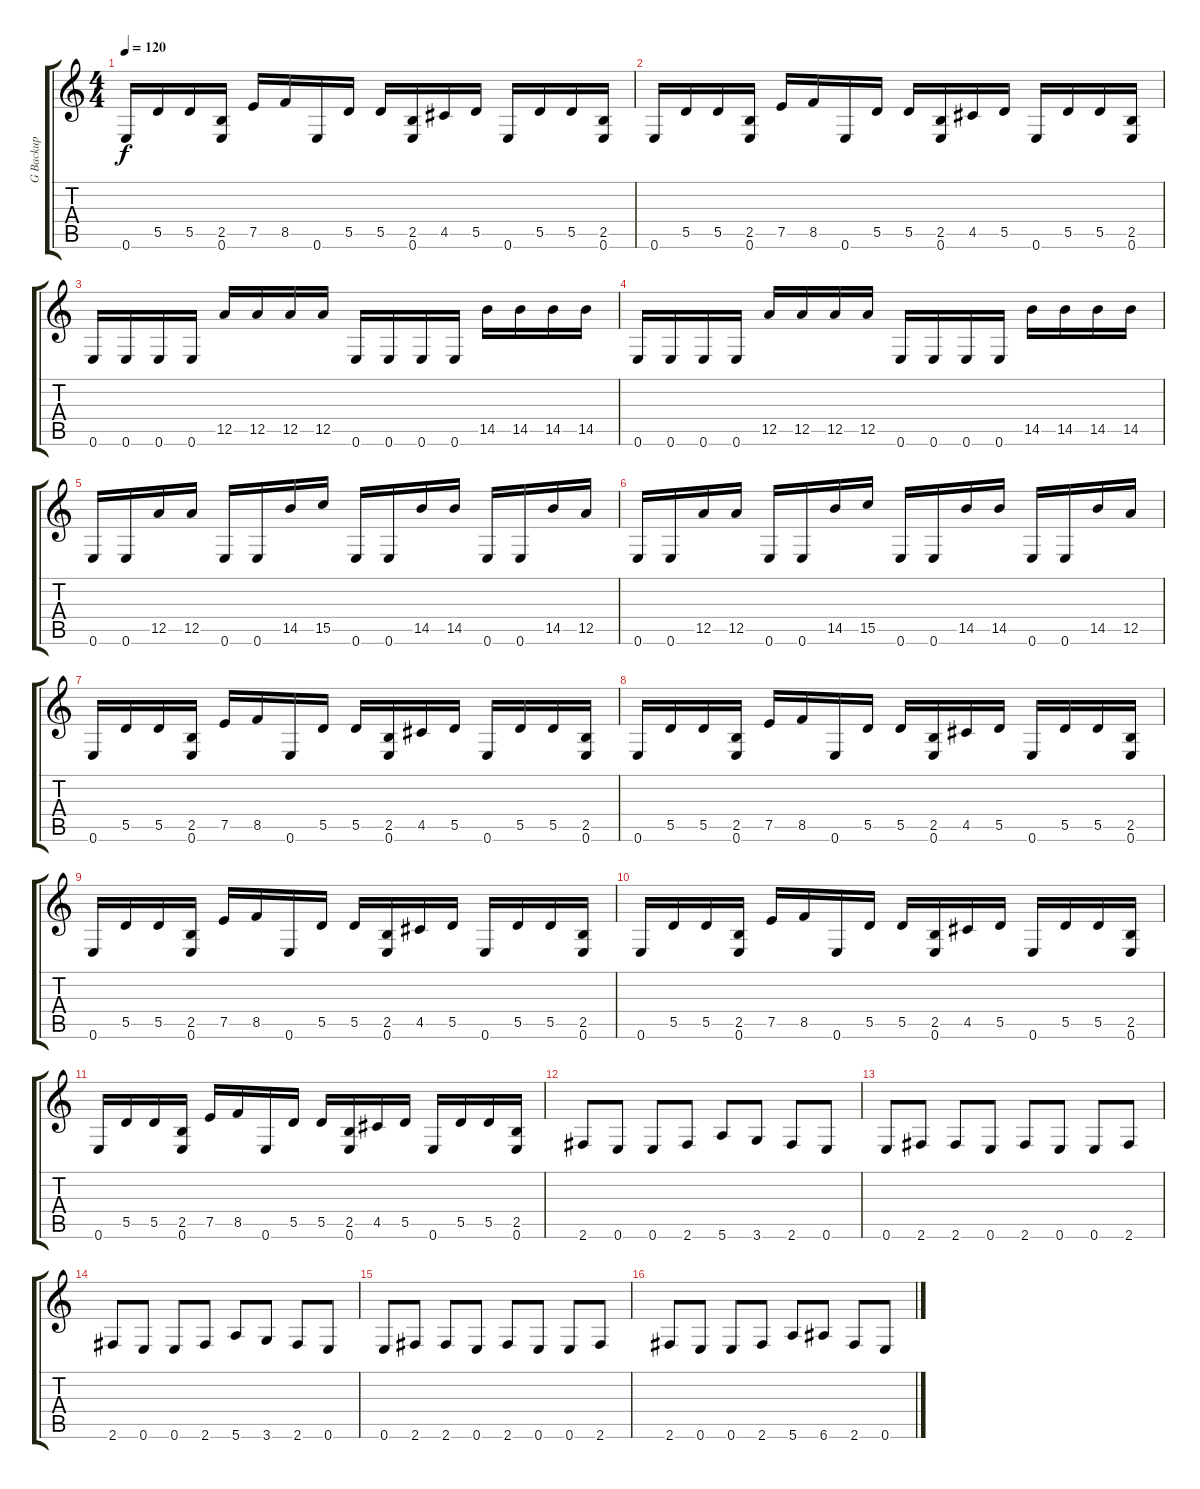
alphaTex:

\track ("G Backup" "G Backup") {instrument distortionguitar}
\staff {score tabs}
\tuning (E4 B3 G3 D3 A2 E2) {hide}
\ts (4 4)
\tempo 120
\clef g2
\ks c
0.6.16{dy f} 5.5.16 5.5.16 (2.5 0.6).16 7.5.16 8.5.16 0.6.16 5.5.16 5.5.16 (2.5 0.6).16 4.5.16 5.5.16 0.6.16 5.5.16 5.5.16 (2.5 0.6).16 |
0.6.16 5.5.16 5.5.16 (2.5 0.6).16 7.5.16 8.5.16 0.6.16 5.5.16 5.5.16 (2.5 0.6).16 4.5.16 5.5.16 0.6.16 5.5.16 5.5.16 (2.5 0.6).16 |
0.6.16 0.6.16 0.6.16 0.6.16 12.5.16 12.5.16 12.5.16 12.5.16 0.6.16 0.6.16 0.6.16 0.6.16 14.5.16 14.5.16 14.5.16 14.5.16 |
0.6.16 0.6.16 0.6.16 0.6.16 12.5.16 12.5.16 12.5.16 12.5.16 0.6.16 0.6.16 0.6.16 0.6.16 14.5.16 14.5.16 14.5.16 14.5.16 |
0.6.16 0.6.16 12.5.16 12.5.16 0.6.16 0.6.16 14.5.16 15.5.16 0.6.16 0.6.16 14.5.16 14.5.16 0.6.16 0.6.16 14.5.16 12.5.16 |
0.6.16 0.6.16 12.5.16 12.5.16 0.6.16 0.6.16 14.5.16 15.5.16 0.6.16 0.6.16 14.5.16 14.5.16 0.6.16 0.6.16 14.5.16 12.5.16 |
0.6.16 5.5.16 5.5.16 (2.5 0.6).16 7.5.16 8.5.16 0.6.16 5.5.16 5.5.16 (2.5 0.6).16 4.5.16 5.5.16 0.6.16 5.5.16 5.5.16 (2.5 0.6).16 |
0.6.16 5.5.16 5.5.16 (2.5 0.6).16 7.5.16 8.5.16 0.6.16 5.5.16 5.5.16 (2.5 0.6).16 4.5.16 5.5.16 0.6.16 5.5.16 5.5.16 (2.5 0.6).16 |
0.6.16 5.5.16 5.5.16 (2.5 0.6).16 7.5.16 8.5.16 0.6.16 5.5.16 5.5.16 (2.5 0.6).16 4.5.16 5.5.16 0.6.16 5.5.16 5.5.16 (2.5 0.6).16 |
0.6.16 5.5.16 5.5.16 (2.5 0.6).16 7.5.16 8.5.16 0.6.16 5.5.16 5.5.16 (2.5 0.6).16 4.5.16 5.5.16 0.6.16 5.5.16 5.5.16 (2.5 0.6).16 |
0.6.16 5.5.16 5.5.16 (2.5 0.6).16 7.5.16 8.5.16 0.6.16 5.5.16 5.5.16 (2.5 0.6).16 4.5.16 5.5.16 0.6.16 5.5.16 5.5.16 (2.5 0.6).16 |
2.6.8 0.6.8 0.6.8 2.6.8 5.6.8 3.6.8 2.6.8 0.6.8 |
0.6.8 2.6.8 2.6.8 0.6.8 2.6.8 0.6.8 0.6.8 2.6.8 |
2.6.8 0.6.8 0.6.8 2.6.8 5.6.8 3.6.8 2.6.8 0.6.8 |
0.6.8 2.6.8 2.6.8 0.6.8 2.6.8 0.6.8 0.6.8 2.6.8 |
2.6.8 0.6.8 0.6.8 2.6.8 5.6.8 6.6.8 2.6.8 0.6.8
